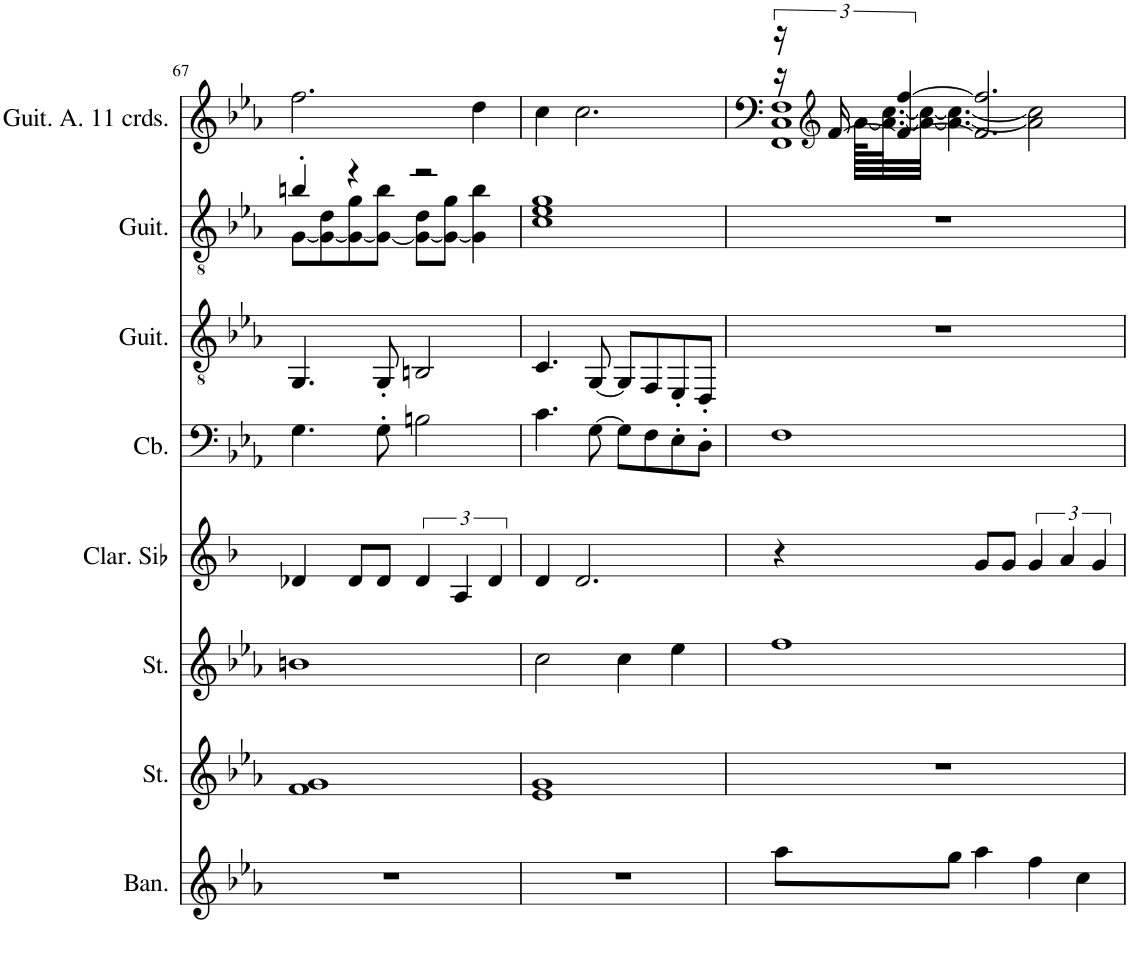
**kern	**kern	**kern	**kern	**kern	**kern	**kern	**kern
*part8	*part7	*part6	*part5	*part4	*part3	*part2	*part1
*staff8	*staff7	*staff6	*staff5	*staff4	*staff3	*staff2	*staff1
*I"Bandonéon, Tango Accordion	*I"Cordes, String Ensemble 2	*I"Cordes, String Ensemble 2	*I"Clarinette en Sib, Clarinet Pipe	*I"Contrebasse, Acoustic Bass	*I"Guitare à 7 cordes, Acoustic Guitar (nylon)	*I"Guitare classique, Acoustic Guitar (nylon)	*I"Guitare Alto à 11 cordes, Acoustic Guitar (nylon)
*I'Ban.	*I'St.	*I'St.	*I'Clar. Sib	*I'Cb.	*I'Guit.	*I'Guit.	*I'Guit. A. 11 crds.
!!LO:PB:g=z
*clefG2	*clefG2	*clefF4	*clefG2	*clefF4	*clefGv2	*clefGv2	*clefG2
*	*	*	*Trd1c2	*Trd7c12	*	*	*
*k[b-e-a-]	*k[b-e-a-]	*k[b-e-a-]	*k[b-]	*k[b-e-a-]	*k[b-e-a-]	*k[b-e-a-]	*k[b-e-a-]
*M4/4	*M4/4	*M4/4	*M4/4	*M4/4	*M4/4	*M4/4	*M4/4
=67	=67	=67	=67	=67	=67	=67	=67
*	*	*	*	*	*	*^	*
1r	1f 1g	1bn	4d-X/	4.G\	4.GG/	4bn'/	[8G\L	2.ff\
.	.	.	.	.	.	.	8G\_ 8d\	.
.	.	.	8d-/L	.	.	4r	8G\_ 8g\	.
.	.	.	8d-/J	8G'\	8GG'/	.	8G\_ 8b\J	.
.	.	.	6d-/	2Bn\	2BBn/	2r	8G\_ 8d\L	.
.	.	.	.	.	.	.	8G\_ 8g\J	.
.	.	.	6A/	.	.	.	.	.
.	.	.	.	.	.	.	4G\] 4b\	4dd\
.	.	.	6d-/	.	.	.	.	.
*	*	*	*	*	*	*v	*v	*
=68	=68	=68	=68	=68	=68	=68	=68
1r	1e- 1g	2cc\	4d/	4.c\	4.C/	1c 1e- 1g	4cc\
.	.	.	2.d/	.	.	.	2.cc\
.	.	.	.	[8G\	[8GG/	.	.
.	.	4cc\	.	8G\L]	8GG/L]	.	.
.	.	.	.	8F\	8FF/	.	.
.	.	4ee-\	.	8E-'\	8EE-'/	.	.
.	.	.	.	8D'\J	8DD'/J	.	.
=69	=69	=69	=69	=69	=69	=69	=69
*	*	*	*	*	*	*	*^
*	*	*	*	*	*	*	*	*^
*	*	*	*	*	*	*	*	*	*^
8aa-\L	1r	1ff	4r	1F	1r	1r	24r	16r	1C	1FF 1F
*	*	*	*	*	*	*	*clefG2	*	*	*
.	.	.	.	.	.	.	[24f/	.	.	.
.	.	.	.	.	.	.	.	[128a-\KLLLL	.	.
.	.	.	.	.	.	.	.	64.a-\_ [64.cc\J	.	.
.	.	.	.	.	.	.	6f/_ [6ff/	.	.	.
.	.	.	.	.	.	.	.	32a-\_ 32cc\_JJJ	.	.
8gg\J	.	.	.	.	.	.	.	4.a-\_ 4.cc\_	.	.
4aa-\	.	.	8g/L	.	.	.	2.f/] 2.ff/]	.	.	.
.	.	.	8g/J	.	.	.	.	.	.	.
4ff\	.	.	6g/	.	.	.	.	2a-\] 2cc\]	.	.
.	.	.	6a/	.	.	.	.	.	.	.
4cc\	.	.	.	.	.	.	.	.	.	.
.	.	.	6g/	.	.	.	.	.	.	.
*	*	*	*	*	*	*	*v	*v	*v	*v
=	=	=	=	=	=	=	=
*-	*-	*-	*-	*-	*-	*-	*-
